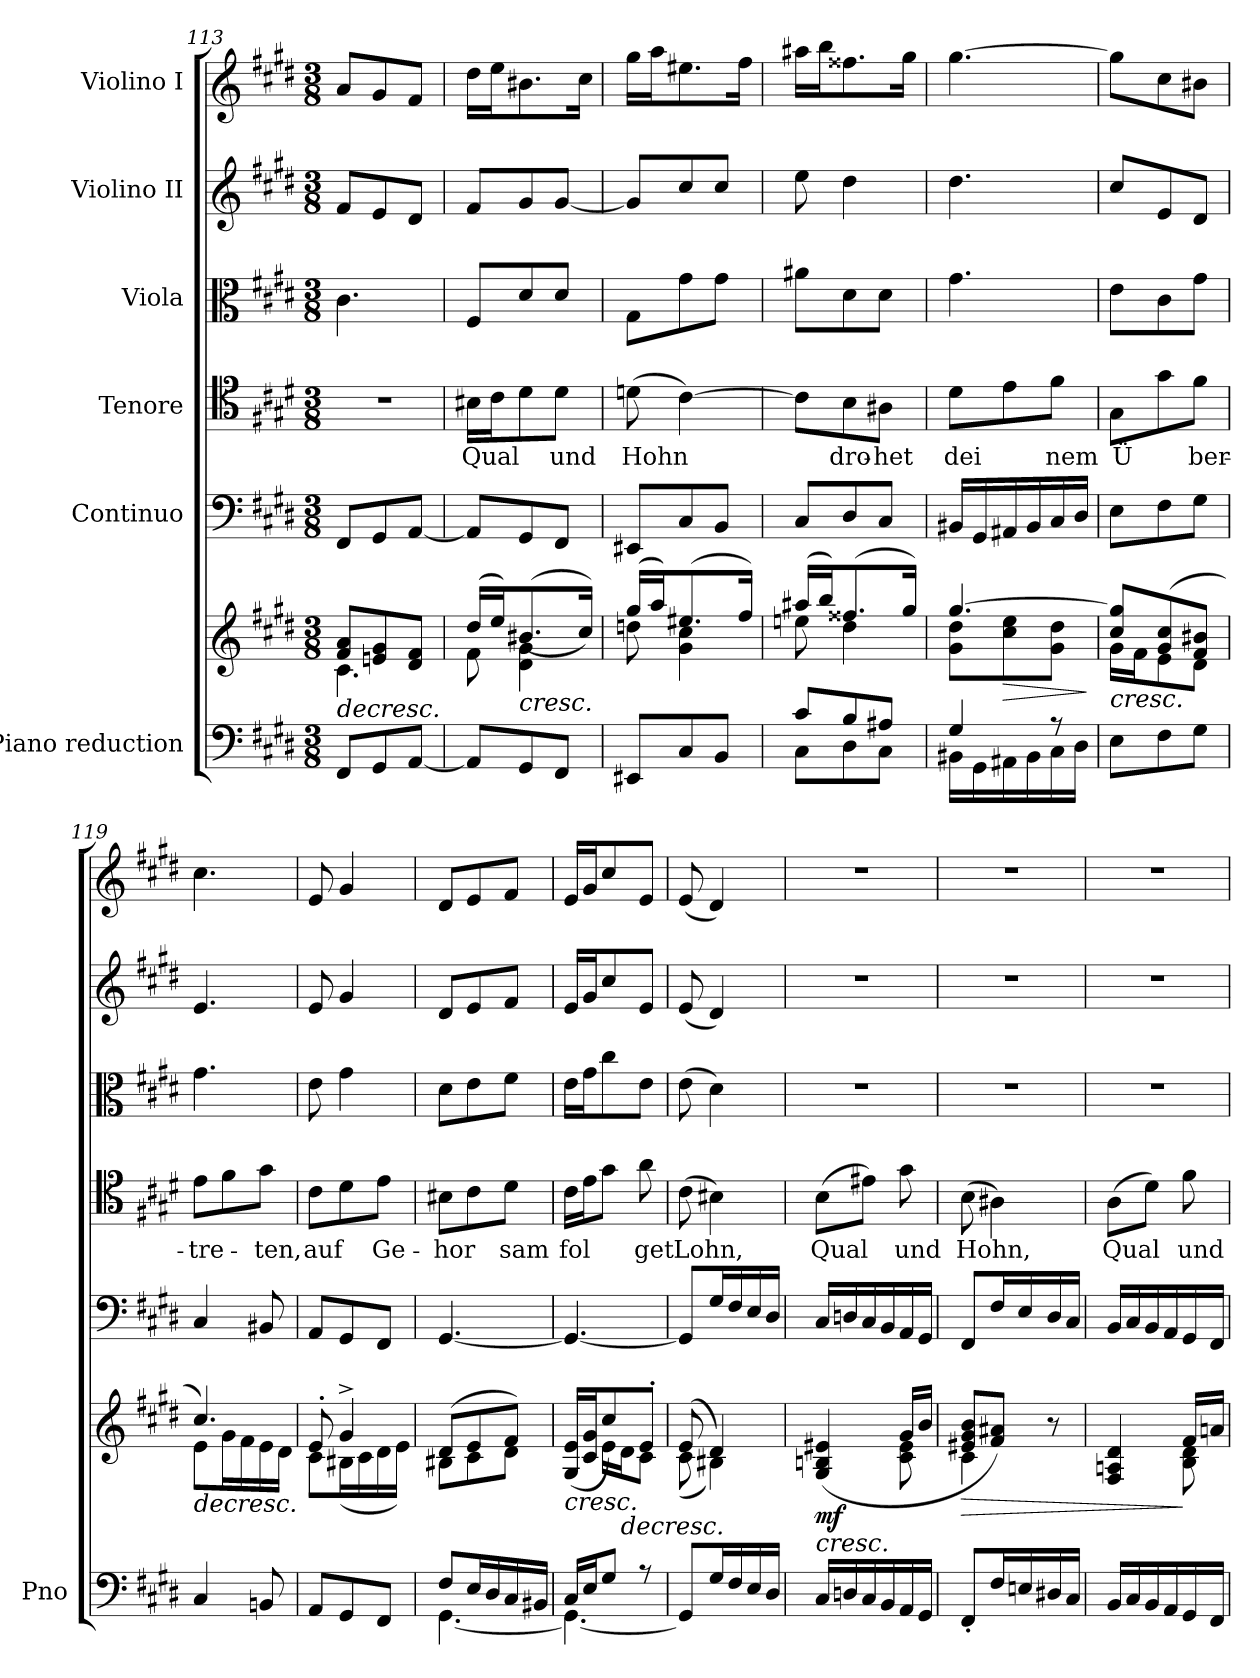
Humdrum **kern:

**kern	**kern	**dynam	**kern	**kern	**text	**kern	**kern	**kern
*part6	*part6	*part6	*part5	*part4	*part4	*part3	*part2	*part1
*staff7	*staff6	*staff6/7	*staff5	*staff4	*staff4	*staff3	*staff2	*staff1
*I"Piano reduction	*	*	*I"Continuo	*I"Tenore	*	*I"Viola	*I"Violino II	*I"Violino I
*I'Pno	*	*	*	*	*	*	*	*
*clefF4	*clefG2	*	*clefF4	*clefC4	*	*clefC3	*clefG2	*clefG2
*k[f#c#g#d#]	*k[f#c#g#d#]	*	*k[f#c#g#d#]	*k[f#c#g#d#]	*	*k[f#c#g#d#]	*k[f#c#g#d#]	*k[f#c#g#d#]
*M3/8	*M3/8	*	*M3/8	*M3/8	*	*M3/8	*M3/8	*M3/8
=113	=113	=113	=113	=113	=113	=113	=113	=113
!	!	!LO:HP:b	!	!	!	!	!	!
*	*^	*	*	*	*	*	*	*
8FF#/L	8f#/ 8a/L	4.c#\	>	8FF#/L	4.r	.	4.c#\	8f#/L	8a/L
8GG#/	8en/ 8g#/	.	.	8GG#/	.	.	.	8e/	8g#/
[8AA/J	8d#/ 8f#/J	.	.	[8AA/J	.	.	.	8d#/J	8f#/J
=114	=114	=114	=114	=114	=114	=114	=114	=114	=114
!	!	!	!	!	!	!LO:LY:b	!	!	!
8AA/L]	(16dd#/LL	8f#\	.	8AA/L]	16B#X\LL	Qual	8F#/L	8f#/L	16dd#\LL
.	16ee/J)	.	.	.	16c#\J	.	.	.	16ee\J
!	!LO:TX:b:i:t=cresc.	!	!	!	!	!	!	!	!
8GG#/	((8.b#X/	4d#\ 4g#\	.	8GG#/	8d#\	.	8d#/	8g#/	8.b#X\
!	!	!	!	!	!	!LO:LY:b	!	!	!
8FF#/J	.	.	.	8FF#/J	8d#\J	und	8d#/J	[8g#/J	.
.	16cc#/Jk))	.	.	.	.	.	.	.	16cc#\Jk
=115	=115	=115	=115	=115	=115	=115	=115	=115	=115
!	!	!	!	!	!	!LO:LY:b	!	!	!
8EE#X/L	(16gg#/LL	8ddn\	.	8EE#X/L	(8dn\	Hohn	8G#\L	8g#/L]	16gg#\LL
.	16aa/J)	.	.	.	.	.	.	.	16aa\J
8C#/	(8.ee#X/	4g#\ 4cc#\	.	8C#/	[4c#\)	.	8g#\	8cc#/	8.ee#X\
8BB/J	.	.	.	8BB/J	.	.	8g#\J	8cc#/J	.
.	16ff#/Jk)	.	.	.	.	.	.	.	16ff#\Jk
=116	=116	=116	=116	=116	=116	=116	=116	=116	=116
*^	*	*	*	*	*	*	*	*	*
8c#/L	8C#\L	(16aa#X/LL	8een\	.	8C#/L	8c#\L]	.	8a#X\L	8ee\	16aa#X\LL
.	.	16bb/J)	.	.	.	.	.	.	.	16bb\J
!	!	!	!	!	!	!	!LO:LY:b	!	!	!
8B/	8D#\	(8.ff##X/	4dd#\	.	8D#/	8B\	dro-	8d#\	4dd#\	8.ff##X\
!	!	!	!	!	!	!	!LO:LY:b	!	!	!
8A#X/J	8C#\J	.	.	.	8C#/J	8A#X\J	het	8d#\J	.	.
.	.	16gg#/Jk)	.	.	.	.	.	.	.	16gg#\Jk
=117	=117	=117	=117	=117	=117	=117	=117	=117	=117	=117
!	!	!	!	!	!	!	!LO:LY:b	!	!	!
4G#/	16BB#X\LL	[4.gg#/	8g#\ 8dd#\L	.	16BB#X/LL	8d#\L	dei	4.g#\	4.dd#\	[4.gg#\
.	16GG#\	.	.	.	16GG#/	.	.	.	.	.
!	!	!	!	!LO:HP:b	!	!	!	!	!	!
.	16AA#X\	.	8cc#\ 8ee\	>	16AA#X/	8e\	.	.	.	.
.	16BB#\	.	.	.	16BB#/	.	.	.	.	.
!	!	!	!	!	!	!	!LO:LY:b	!	!	!
8r	16C#\	.	8g#\ 8dd#\J	.	16C#/	8f#\J	nem	.	.	.
.	16D#\JJ	.	.	.	16D#/JJ	.	.	.	.	.
*v	*v	*	*	*	*	*	*	*	*	*
*	*v	*v	*	*	*	*	*	*	*
.	.	]	.	.	.	.	.	.
=118	=118	=118	=118	=118	=118	=118	=118	=118
!	!	!LO:HP:b	!	!	!LO:LY:b	!	!	!
*	*^	*	*	*	*	*	*	*
8E\L	8cc#/ 8gg#/]L	16g#\LL	<	8E\L	8G#\L	Ü	8e\L	8cc#/L	8gg#\L]
.	.	16f#\J	.	.	.	.	.	.	.
8F#\	(8g#/ 8cc#/	8e\	.	8F#\	8g#\	.	8c#\	8e/	8cc#\
!	!	!	!	!	!	!LO:LY:b	!	!	!
8G#\J	8f#/ 8b#X/J	8d#\J	]	8G#\J	8f#\J	ber-	8g#\J	8d#/J	8b#X\J
=119	=119	=119	=119	=119	=119	=119	=119	=119	=119
!	!	!	!LO:HP:b	!	!	!LO:LY:b	!	!	!
4C#/	4.cc#/)	8e\L	>	4C#/	8e\L	tre-	4.g#\	4.e/	4.cc#\
.	.	16g#\L	.	.	8f#\	.	.	.	.
.	.	16f#\	[	.	.	.	.	.	.
!	!	!	!	!	!	!LO:LY:b	!	!	!
8BBn/	.	16e\	.	8BB#X/	8g#\J	ten,	.	.	.
.	.	16d#\JJ	.	.	.	.	.	.	.
=120	=120	=120	=120	=120	=120	=120	=120	=120	=120
!	!	!	!	!	!	!LO:LY:b	!	!	!
8AA/L	8e'/	8c#\L	.	8AA/L	8c#\L	auf	8e\	8e/	8e/
8GG#/	4g#^/	(16B#X\L	.	8GG#/	8d#\	.	4g#\	4g#/	4g#/
.	.	16c#\	.	.	.	.	.	.	.
!	!	!	!	!	!	!LO:LY:b	!	!	!
8FF#/J	.	16d#\	.	8FF#/J	8e\J	Ge-	.	.	.
.	.	16e\JJ)	.	.	.	.	.	.	.
=121	=121	=121	=121	=121	=121	=121	=121	=121	=121
*^	*	*	*	*	*	*	*	*	*
!	!	!	!	!	!	!	!LO:LY:b	!	!	!
8F#/L	[4.GG#\	(8d#/L	8B#X\L	.	[4.GG#/	8B#X\L	hor	8d#\L	8d#/L	8d#/L
16E/L	.	8e/	8c#\	.	.	8c#\	.	8e\	8e/	8e/
16D#/	.	.	.	.	.	.	.	.	.	.
!	!	!	!	!	!	!	!LO:LY:b	!	!	!
16C#/	.	8f#/J)	8d#\J	.	.	8d#\J	sam	8f#\J	8f#/J	8f#/J
16BB#X/JJ	.	.	.	.	.	.	.	.	.	.
!!LO:LB:g=z
=122	=122	=122	=122	=122	=122	=122	=122	=122	=122	=122
!	!	!	!	!LO:HP:b	!	!	!LO:LY:b	!	!	!
16C#/LL	4.GG#\_	(16G#/ 16e/LL	8ryy	<	4.GG#/_	16c#\LL	fol	16e\LL	16e/LL	16e/LL
16E/J	.	16c#/ 16g#/J	.	.	.	16e\J	.	16g#\J	16g#/J	16g#/J
8G#/J	.	8cc#/)	16e\LL	]	.	8g#\J	.	8cc#\	8cc#/	8cc#/
!	!	!	!	!LO:HP:b	!	!	!	!	!	!
.	.	.	16d#\J	>	.	.	.	.	.	.
!	!	!	!	!	!	!	!LO:LY:b	!	!	!
8r	.	8e'/J	8c#\J	.	.	8a\	get	8e\J	8e/J	8e/J
*v	*v	*	*	*	*	*	*	*	*	*
*	*v	*v	*	*	*	*	*	*	*
.	.	[	.	.	.	.	.	.
=123	=123	=123	=123	=123	=123	=123	=123	=123
*	*^	*	*	*	*	*	*	*
!	!	!	!	!	!	!LO:LY:b	!	!	!
8GG#/L]	(8e/	(8c#\	.	8GG#/L]	(8c#\	Lohn,	(8e\	(8e/	(8e/
16G#/L	4d#/)	4B#X\)	.	16G#/L	4B#X\)	.	4d#\)	4d#/)	4d#/)
16F#/	.	.	.	16F#/	.	.	.	.	.
16E/	.	.	.	16E/	.	.	.	.	.
16D#/JJ	.	.	.	16D#/JJ	.	.	.	.	.
=124	=124	=124	=124	=124	=124	=124	=124	=124	=124
!	!	!	!LO:HP:b	!	!	!LO:LY:b	!	!	!
!	!	!	!LO:DY:n=1:b	!	!	!	!	!	!
16C#/LL	(4G#/ 4Bn/ 4e#X/	4ryy	< mf	16C#/LL	(8B\L	Qual	4.r	4.r	4.r
16Dn/	.	.	.	16Dn/	.	.	.	.	.
16C#/	.	.	.	16C#/	8e#X\J)	.	.	.	.
16BB/	.	.	.	16BB/	.	.	.	.	.
!	!	!	!	!	!	!LO:LY:b	!	!	!
16AA/	16g#/LL	8c#\ 8e#\	]	16AA/	8g#\	und	.	.	.
16GG#/JJ	16b/JJ	.	.	16GG#/JJ	.	.	.	.	.
=125	=125	=125	=125	=125	=125	=125	=125	=125	=125
!	!	!	!LO:HP:b	!	!	!LO:LY:b	!	!	!
8FF#'/L	8e#X/ 8g#/ 8b/L	4c#\	>	8FF#/L	(8B\	Hohn,	4.r	4.r	4.r
16F#/L	8f#/ 8a#X/J)	.	.	16F#/L	4A#X\)	.	.	.	.
16En/	.	.	.	16E/	.	.	.	.	.
16D#X/	8r	8ryy	[	16D#/	.	.	.	.	.
16C#/JJ	.	.	.	16C#/JJ	.	.	.	.	.
=126	=126	=126	=126	=126	=126	=126	=126	=126	=126
!	!	!	!	!	!	!LO:LY:b	!	!	!
16BB/LL	4F#/ 4An/ 4d#/	4ryy	.	16BB/LL	(8A\L	Qual	4.r	4.r	4.r
16C#/	.	.	.	16C#/	.	.	.	.	.
16BB/	.	.	.	16BB/	8d#\J)	.	.	.	.
16AA/	.	.	.	16AA/	.	.	.	.	.
!	!	!	!	!	!	!LO:LY:b	!	!	!
16GG#/	16f#/LL	8B\ 8d#\	]	16GG#/	8f#\	und	.	.	.
16FF#/JJ	16an/JJ	.	.	16FF#/JJ	.	.	.	.	.
*	*v	*v	*	*	*	*	*	*	*
=	=	=	=	=	=	=	=	=
*-	*-	*-	*-	*-	*-	*-	*-	*-
